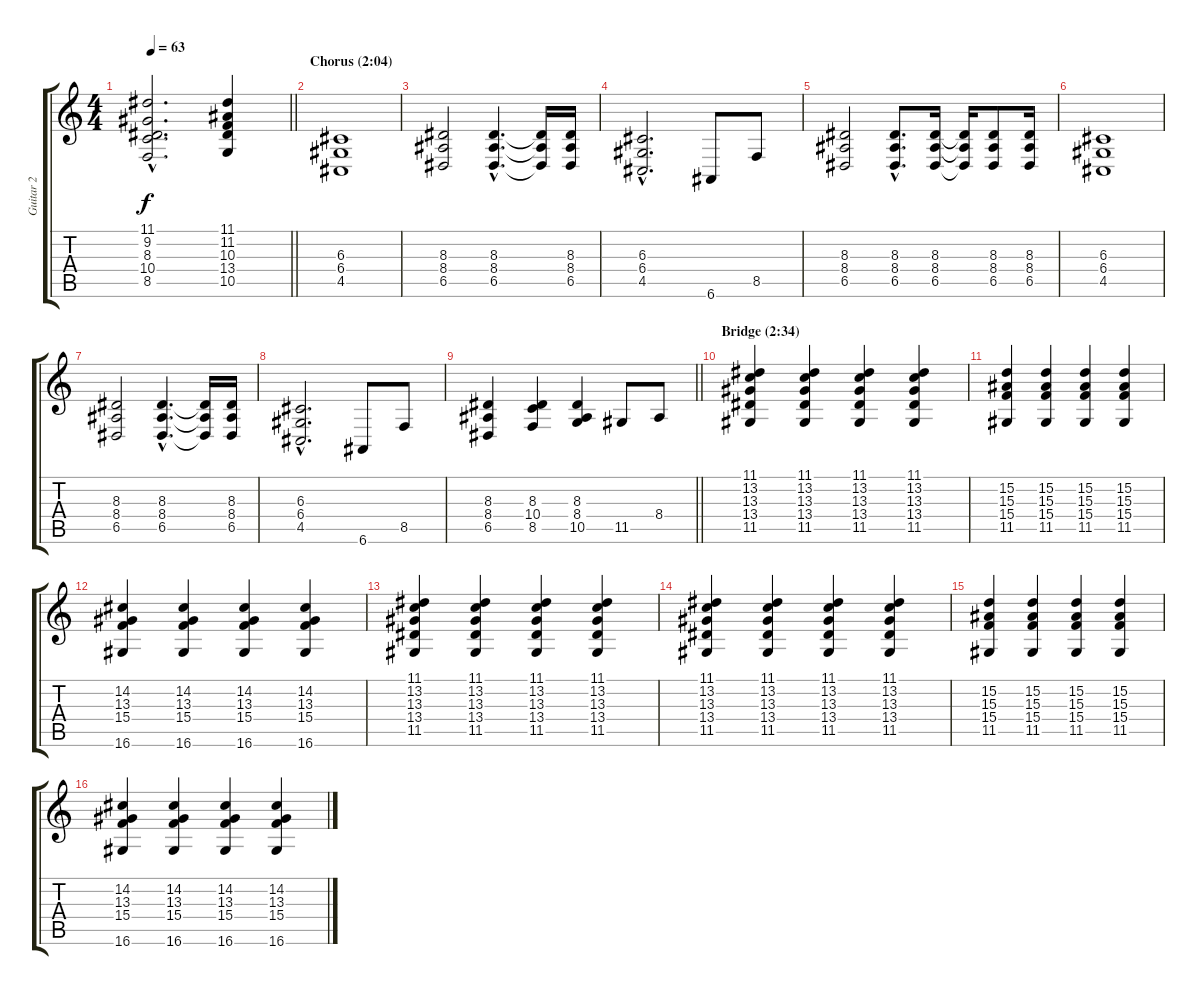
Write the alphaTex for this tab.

\track ("Guitar 2" "Guitar 2") {instrument harpsichord}
\staff {score tabs}
\tuning (E4 B3 G3 D3 A2 E2) {hide}
\ts (4 4)
\tempo 63
\clef g2
\barLineRight lightlight
\ks c
(11.1{hac} 9.2{hac} 8.3{hac} 10.4{hac} 8.5{hac}).2{d dy f} (11.1 11.2 10.3 13.4 10.5).4 |
\section ("" "Chorus (2:04)")
(6.3 6.4 4.5).1{volume 13 instrument overdrivenguitar} |
(8.3 8.4 6.5).2 (8.3{hac} 8.4{hac} 6.5{hac}).4{d} (8.3{t} 8.4{t} 6.5{t}).16 (8.3 8.4 6.5).16 |
(6.3{hac} 6.4{hac} 4.5{hac}).2{d} 6.6.8 8.5.8 |
(8.3 8.4 6.5).2 (8.3{hac} 8.4{hac} 6.5{hac}).8{d} (8.3 8.4 6.5).16 (8.3{t} 8.4{t} 6.5{t}).16 (8.3 8.4 6.5).8 (8.3 8.4 6.5).16 |
(6.3 6.4 4.5).1 |
(8.3 8.4 6.5).2 (8.3{hac} 8.4{hac} 6.5{hac}).4{d} (8.3{t} 8.4{t} 6.5{t}).16 (8.3 8.4 6.5).16 |
(6.3{hac} 6.4{hac} 4.5{hac}).2{d} 6.6.8 8.5.8 |
\barLineRight lightlight
(8.3 8.4 6.5).4 (8.3 10.4 8.5).4 (8.3 8.4 10.5).4 11.5.8 8.4.8 |
\section ("" "Bridge (2:34)")
(11.1 13.2 13.3 13.4 11.5).4{instrument harpsichord} (11.1 13.2 13.3 13.4 11.5).4 (11.1 13.2 13.3 13.4 11.5).4 (11.1 13.2 13.3 13.4 11.5).4 |
(15.2 15.3 15.4 11.5).4 (15.2 15.3 15.4 11.5).4 (15.2 15.3 15.4 11.5).4 (15.2 15.3 15.4 11.5).4 |
(14.2 13.3 15.4 16.6).4 (14.2 13.3 15.4 16.6).4 (14.2 13.3 15.4 16.6).4 (14.2 13.3 15.4 16.6).4 |
(11.1 13.2 13.3 13.4 11.5).4 (11.1 13.2 13.3 13.4 11.5).4 (11.1 13.2 13.3 13.4 11.5).4 (11.1 13.2 13.3 13.4 11.5).4 |
(11.1 13.2 13.3 13.4 11.5).4 (11.1 13.2 13.3 13.4 11.5).4 (11.1 13.2 13.3 13.4 11.5).4 (11.1 13.2 13.3 13.4 11.5).4 |
(15.2 15.3 15.4 11.5).4 (15.2 15.3 15.4 11.5).4 (15.2 15.3 15.4 11.5).4 (15.2 15.3 15.4 11.5).4 |
(14.2 13.3 15.4 16.6).4 (14.2 13.3 15.4 16.6).4 (14.2 13.3 15.4 16.6).4 (14.2 13.3 15.4 16.6).4
